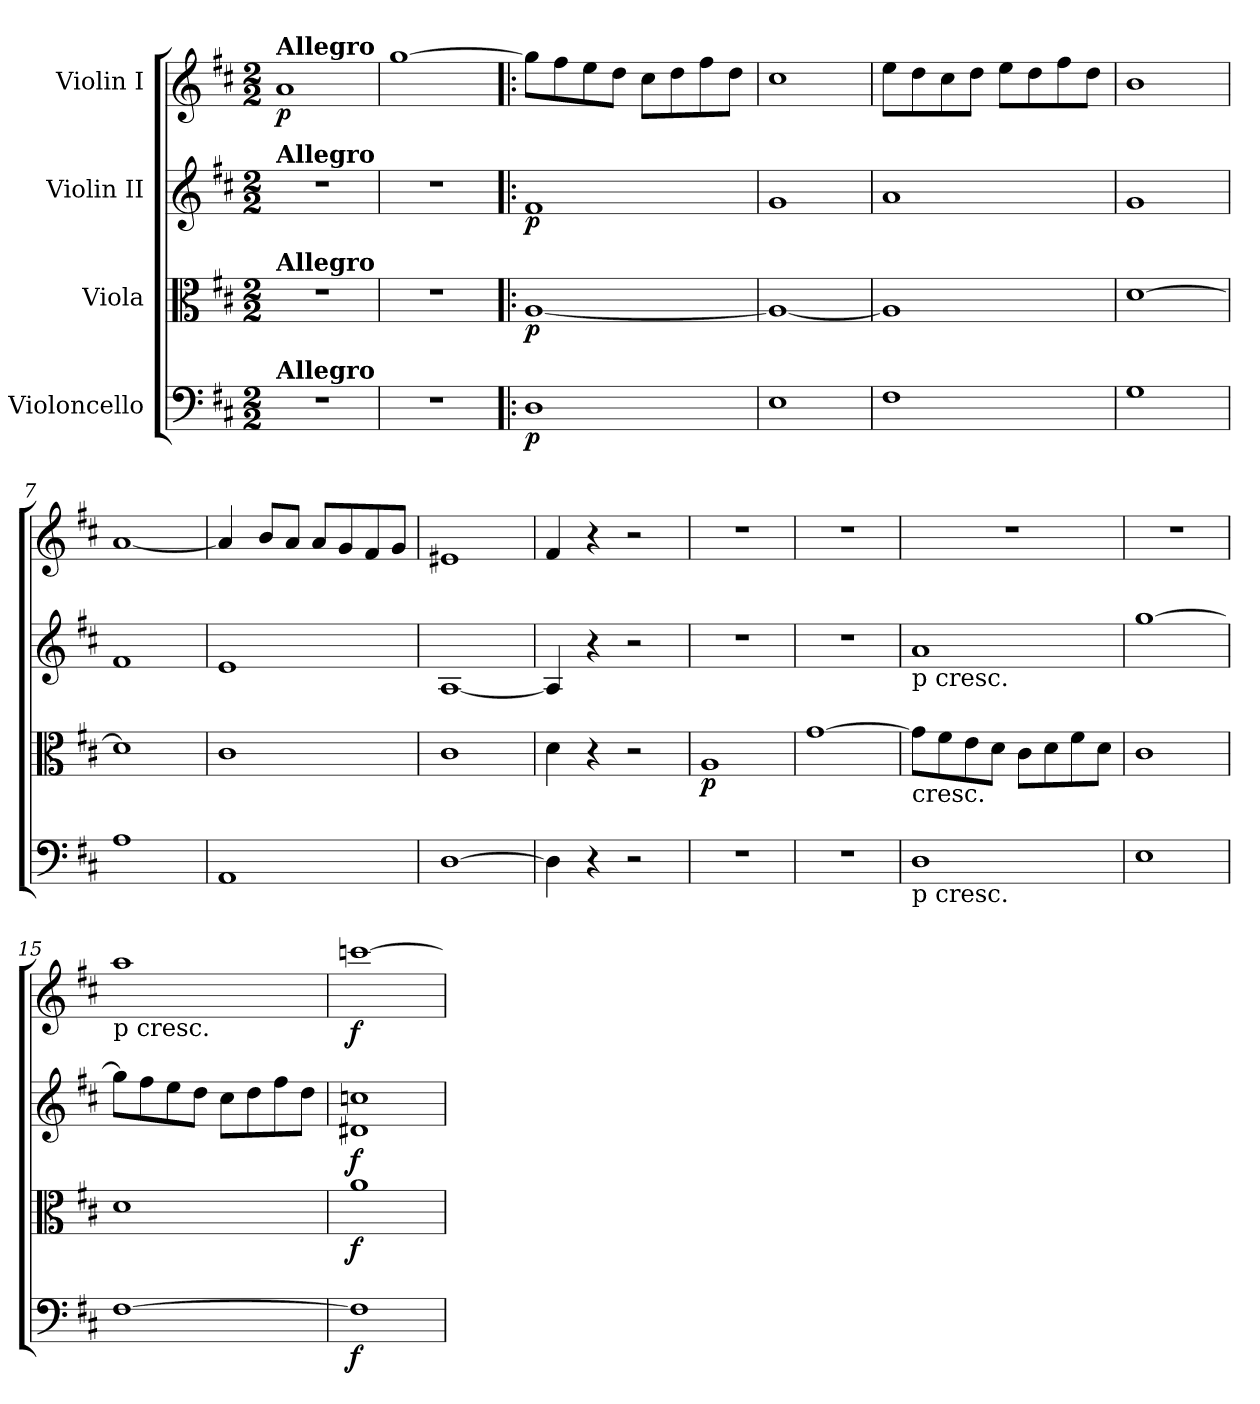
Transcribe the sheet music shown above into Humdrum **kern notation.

**kern	**dynam	**kern	**dynam	**kern	**dynam	**kern	**dynam
*part4	*part4	*part3	*part3	*part2	*part2	*part1	*part1
*staff4	*staff4	*staff3	*staff3	*staff2	*staff2	*staff1	*staff1
*I"Violoncello	*	*I"Viola	*	*I"Violin II	*	*I"Violin I	*
*clefF4	*	*clefC3	*	*clefG2	*	*clefG2	*
*k[f#c#]	*	*k[f#c#]	*	*k[f#c#]	*	*k[f#c#]	*
*M2/2	*	*M2/2	*	*M2/2	*	*M2/2	*
*MM170	*	*MM170	*	*MM170	*	*MM170	*
=1	=1	=1	=1	=1	=1	=1	=1
!	!	!	!	!	!	!LO:TX:a:B:t=Allegro	!
!	!	!	!	!LO:TX:a:B:t=Allegro	!	!	!
!	!	!LO:TX:a:B:t=Allegro	!	!	!	!	!
!LO:TX:a:B:t=Allegro	!	!	!	!	!	!	!
!	!	!	!	!	!	!	!LO:DY:b
1r	.	1r	.	1r	.	1a	p
=2	=2	=2	=2	=2	=2	=2	=2
1r	.	1r	.	1r	.	[1gg	.
=3!|:	=3!|:	=3!|:	=3!|:	=3!|:	=3!|:	=3!|:	=3!|:
!	!LO:DY:b	!	!LO:DY:b	!	!LO:DY:b	!	!
1D	p	[1A	p	1f#	p	8gg\L]	.
.	.	.	.	.	.	8ff#\	.
.	.	.	.	.	.	8ee\	.
.	.	.	.	.	.	8dd\J	.
.	.	.	.	.	.	8cc#\L	.
.	.	.	.	.	.	8dd\	.
.	.	.	.	.	.	8ff#\	.
.	.	.	.	.	.	8dd\J	.
=4	=4	=4	=4	=4	=4	=4	=4
1E	.	1A_	.	1g	.	1cc#	.
=5	=5	=5	=5	=5	=5	=5	=5
1F#	.	1A]	.	1a	.	8ee\L	.
.	.	.	.	.	.	8dd\	.
.	.	.	.	.	.	8cc#\	.
.	.	.	.	.	.	8dd\J	.
.	.	.	.	.	.	8ee\L	.
.	.	.	.	.	.	8dd\	.
.	.	.	.	.	.	8ff#\	.
.	.	.	.	.	.	8dd\J	.
!!LO:LB:g=z
=6	=6	=6	=6	=6	=6	=6	=6
1G	.	[1d	.	1g	.	1b	.
=7	=7	=7	=7	=7	=7	=7	=7
1A	.	1d]	.	1f#	.	[1a	.
=8	=8	=8	=8	=8	=8	=8	=8
1AA	.	1c#	.	1e	.	4a/]	.
.	.	.	.	.	.	8b/L	.
.	.	.	.	.	.	8a/J	.
.	.	.	.	.	.	8a/L	.
.	.	.	.	.	.	8g/	.
.	.	.	.	.	.	8f#/	.
.	.	.	.	.	.	8g/J	.
=9	=9	=9	=9	=9	=9	=9	=9
[1D	.	1c#	.	[1A	.	1e#X	.
=10	=10	=10	=10	=10	=10	=10	=10
4D\]	.	4d\	.	4A/]	.	4f#/	.
4r	.	4r	.	4r	.	4r	.
2r	.	2r	.	2r	.	2r	.
=11	=11	=11	=11	=11	=11	=11	=11
!	!	!	!LO:DY:b	!	!	!	!
1r	.	1A	p	1r	.	1r	.
!!LO:PB:g=z
=12	=12	=12	=12	=12	=12	=12	=12
1r	.	[1g	.	1r	.	1r	.
=13	=13	=13	=13	=13	=13	=13	=13
!	!	!	!	!LO:TX:b:t=p cresc.	!	!	!
!	!	!LO:TX:b:t=cresc.	!	!	!	!	!
!LO:TX:b:t=p cresc.	!	!	!	!	!	!	!
1D	.	8g\L]	.	1a	.	1r	.
.	.	8f#\	.	.	.	.	.
.	.	8e\	.	.	.	.	.
.	.	8d\J	.	.	.	.	.
.	.	8c#\L	.	.	.	.	.
.	.	8d\	.	.	.	.	.
.	.	8f#\	.	.	.	.	.
.	.	8d\J	.	.	.	.	.
=14	=14	=14	=14	=14	=14	=14	=14
1E	.	1c#	.	[1gg	.	1r	.
=15	=15	=15	=15	=15	=15	=15	=15
!	!	!	!	!	!	!LO:TX:b:t=p cresc.	!
[1F#	.	1d	.	8gg\L]	.	1aa	.
.	.	.	.	8ff#\	.	.	.
.	.	.	.	8ee\	.	.	.
.	.	.	.	8dd\J	.	.	.
.	.	.	.	8cc#\L	.	.	.
.	.	.	.	8dd\	.	.	.
.	.	.	.	8ff#\	.	.	.
.	.	.	.	8dd\J	.	.	.
=16	=16	=16	=16	=16	=16	=16	=16
!	!LO:DY:b	!	!LO:DY:b	!	!LO:DY:b	!	!LO:DY:b
1F#]	f	1a	f	1d#X 1ccn	f	[1cccn	f
=	=	=	=	=	=	=	=
*-	*-	*-	*-	*-	*-	*-	*-
